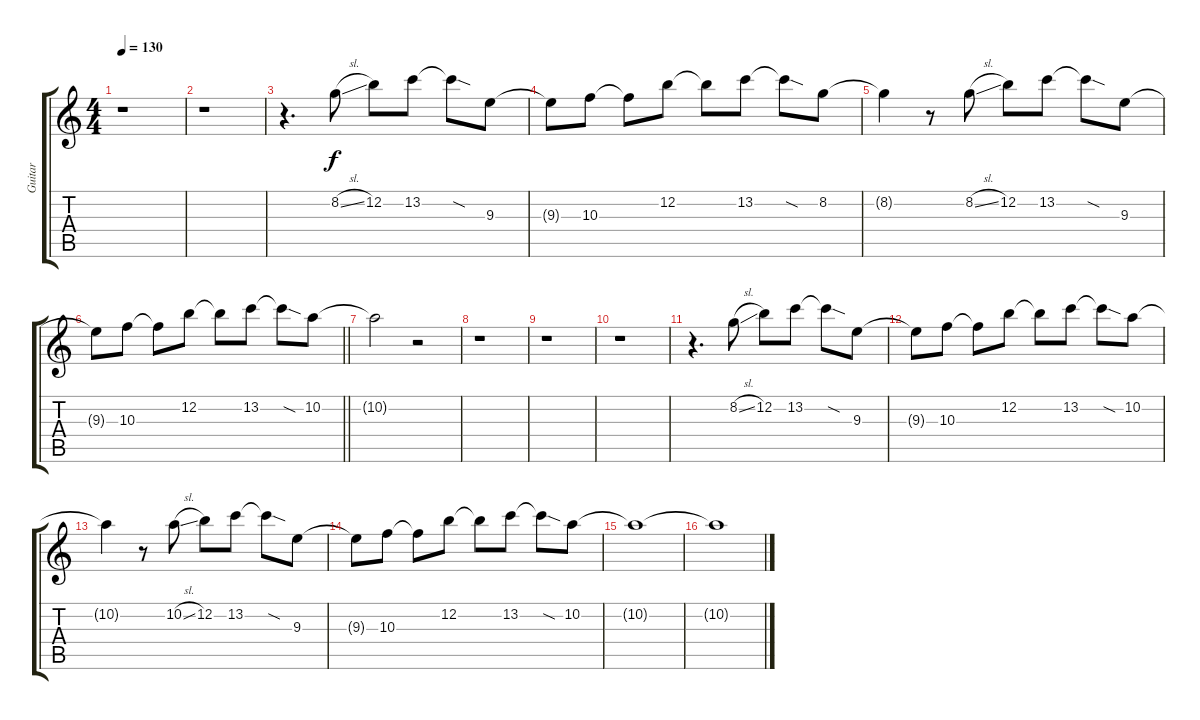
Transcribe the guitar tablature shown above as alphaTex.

\track ("Guitar" "Guitar") {instrument overdrivenguitar}
\staff {score tabs}
\tuning (E4 B3 G3 D3 A2 E2) {hide}
\ts (4 4)
\tempo 130
\clef g2
\ks c
r.1{dy f} |
r.1 |
r.4{d} 8.2{sl}.8 12.2.8 13.2.8 13.2{sod t}.8 9.3.8 |
9.3{t}.8 10.3.8 10.3{t}.8 12.2.8 12.2{t}.8 13.2.8 13.2{sod t}.8 8.2.8 |
8.2{t}.4 r.8 8.2{sl}.8 12.2.8 13.2.8 13.2{sod t}.8 9.3.8 |
\barLineRight lightlight
9.3{t}.8 10.3.8 10.3{t}.8 12.2.8 12.2{t}.8 13.2.8 13.2{sod t}.8 10.2.8 |
10.2{t}.2 r.2 |
r.1 |
r.1 |
r.1 |
r.4{d} 8.2{sl}.8 12.2.8 13.2.8 13.2{sod t}.8 9.3.8 |
9.3{t}.8 10.3.8 10.3{t}.8 12.2.8 12.2{t}.8 13.2.8 13.2{sod t}.8 10.2.8 |
10.2{t}.4 r.8 10.2{sl}.8 12.2.8 13.2.8 13.2{sod t}.8 9.3.8 |
9.3{t}.8 10.3.8 10.3{t}.8 12.2.8 12.2{t}.8 13.2.8 13.2{sod t}.8 10.2.8 |
10.2{t}.1 |
10.2{t}.1
